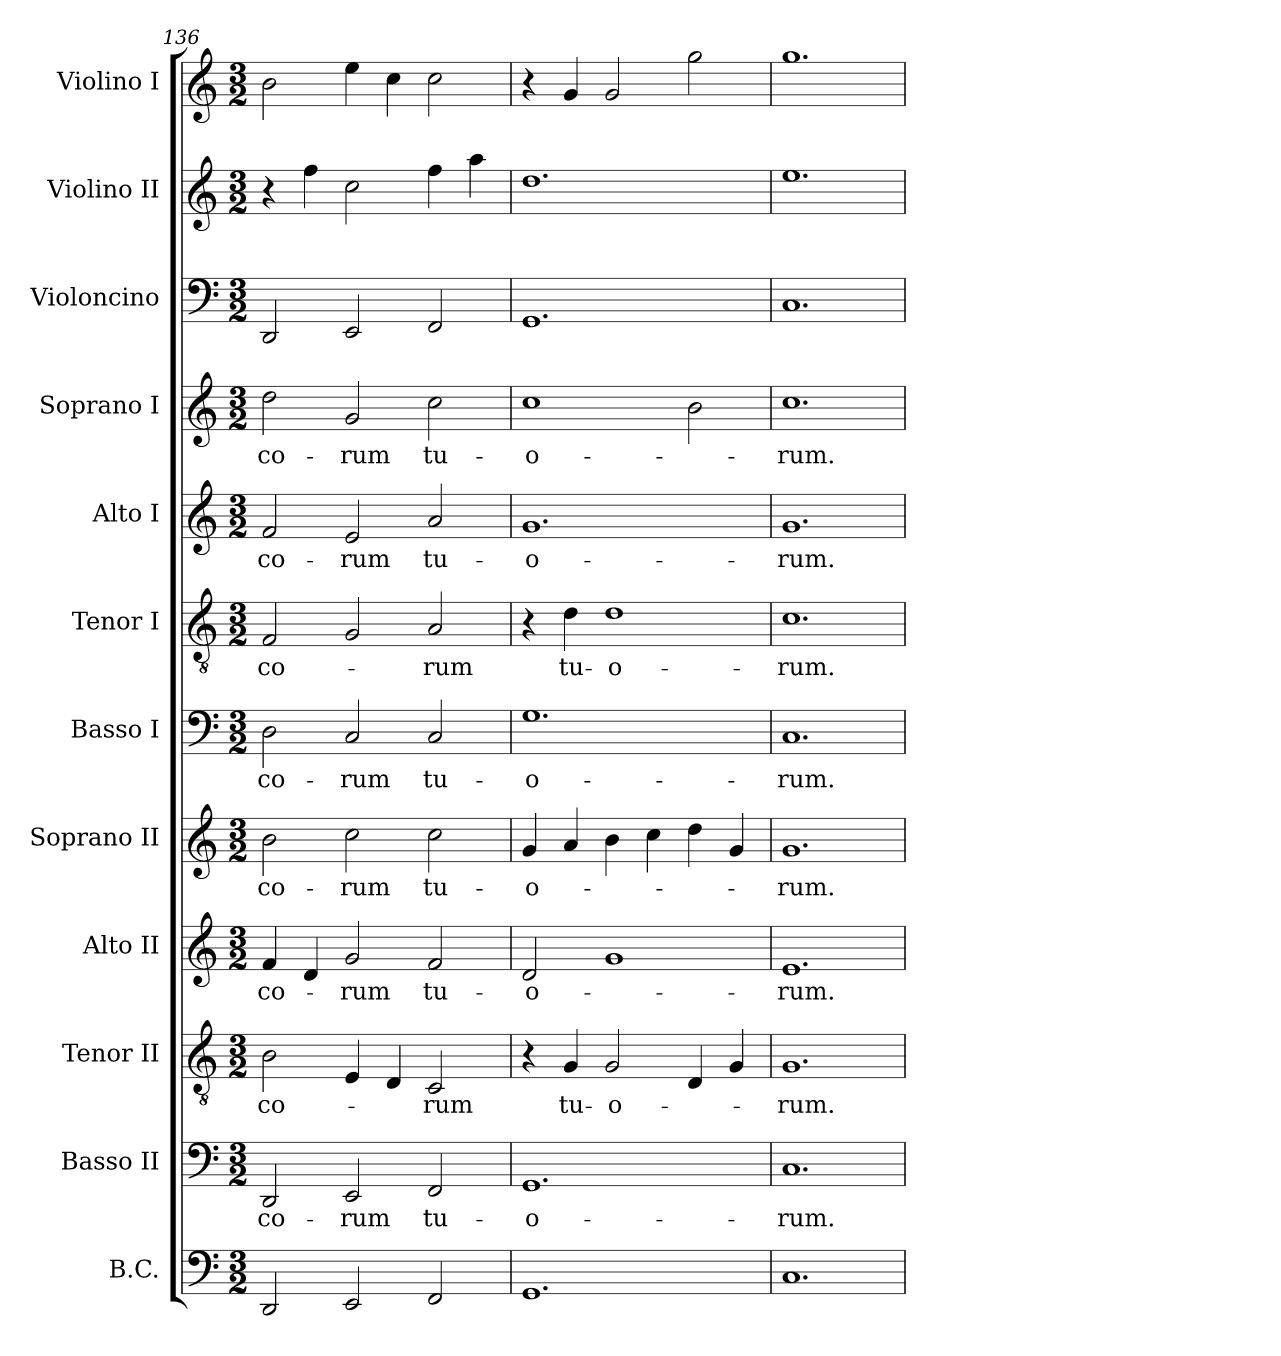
**kern	**kern	**text	**kern	**text	**kern	**text	**kern	**text	**kern	**text	**kern	**text	**kern	**text	**kern	**text	**kern	**kern	**kern
*part12	*part11	*part11	*part10	*part10	*part9	*part9	*part8	*part8	*part7	*part7	*part6	*part6	*part5	*part5	*part4	*part4	*part3	*part2	*part1
*staff12	*staff11	*staff11	*staff10	*staff10	*staff9	*staff9	*staff8	*staff8	*staff7	*staff7	*staff6	*staff6	*staff5	*staff5	*staff4	*staff4	*staff3	*staff2	*staff1
*I"B.C.	*I"Basso II	*	*I"Tenor II	*	*I"Alto II	*	*I"Soprano II	*	*I"Basso I	*	*I"Tenor I	*	*I"Alto I	*	*I"Soprano I	*	*I"Violoncino	*I"Violino II	*I"Violino I
*I'BC	*I'B 2	*	*I'T 2	*	*I'A 2	*	*I'S 2	*	*I'B 1	*	*I'T 1	*	*I'A 1	*	*I'S 1	*	*I'Vc.	*I'Vln. II	*I'Vln. I
*clefF4	*clefF4	*	*clefGv2	*	*clefG2	*	*clefG2	*	*clefF4	*	*clefGv2	*	*clefG2	*	*clefG2	*	*clefF4	*clefG2	*clefG2
*k[]	*k[]	*	*k[]	*	*k[]	*	*k[]	*	*k[]	*	*k[]	*	*k[]	*	*k[]	*	*k[]	*k[]	*k[]
*C:	*C:	*	*C:	*	*C:	*	*C:	*	*C:	*	*C:	*	*C:	*	*C:	*	*C:	*C:	*C:
*M3/2	*M3/2	*	*M3/2	*	*M3/2	*	*M3/2	*	*M3/2	*	*M3/2	*	*M3/2	*	*M3/2	*	*M3/2	*M3/2	*M3/2
=136	=136	=136	=136	=136	=136	=136	=136	=136	=136	=136	=136	=136	=136	=136	=136	=136	=136	=136	=136
!	!	!LO:LY:b	!	!	!	!	!	!	!	!	!	!	!	!	!	!	!	!	!
!	!	!	!	!LO:LY:b	!	!	!	!	!	!	!	!	!	!	!	!	!	!	!
!	!	!	!	!	!	!LO:LY:b	!	!	!	!	!	!	!	!	!	!	!	!	!
!	!	!	!	!	!	!	!	!LO:LY:b	!	!	!	!	!	!	!	!	!	!	!
!	!	!	!	!	!	!	!	!	!	!LO:LY:b	!	!	!	!	!	!	!	!	!
!	!	!	!	!	!	!	!	!	!	!	!	!LO:LY:b	!	!	!	!	!	!	!
!	!	!	!	!	!	!	!	!	!	!	!	!	!	!LO:LY:b	!	!	!	!	!
!	!	!	!	!	!	!	!	!	!	!	!	!	!	!	!	!LO:LY:b	!	!	!
2DD/	2DD/	-co-	2B\	-co-	4f/	-co-	2b\	-co-	2D\	-co-	2F/	-co-	2f/	-co-	2dd\	-co-	2DD/	4r	2b\
.	.	.	.	.	4d/	.	.	.	.	.	.	.	.	.	.	.	.	4ff\	.
!	!	!LO:LY:b	!	!	!	!	!	!	!	!	!	!	!	!	!	!	!	!	!
!	!	!	!	!	!	!LO:LY:b	!	!	!	!	!	!	!	!	!	!	!	!	!
!	!	!	!	!	!	!	!	!LO:LY:b	!	!	!	!	!	!	!	!	!	!	!
!	!	!	!	!	!	!	!	!	!	!LO:LY:b	!	!	!	!	!	!	!	!	!
!	!	!	!	!	!	!	!	!	!	!	!	!	!	!LO:LY:b	!	!	!	!	!
!	!	!	!	!	!	!	!	!	!	!	!	!	!	!	!	!LO:LY:b	!	!	!
2EE/	2EE/	-rum	4E/	.	2g/	-rum	2cc\	-rum	2C/	-rum	2G/	.	2e/	-rum	2g/	-rum	2EE/	2cc\	4ee\
.	.	.	4D/	.	.	.	.	.	.	.	.	.	.	.	.	.	.	.	4cc\
!	!	!LO:LY:b	!	!	!	!	!	!	!	!	!	!	!	!	!	!	!	!	!
!	!	!	!	!LO:LY:b	!	!	!	!	!	!	!	!	!	!	!	!	!	!	!
!	!	!	!	!	!	!LO:LY:b	!	!	!	!	!	!	!	!	!	!	!	!	!
!	!	!	!	!	!	!	!	!LO:LY:b	!	!	!	!	!	!	!	!	!	!	!
!	!	!	!	!	!	!	!	!	!	!LO:LY:b	!	!	!	!	!	!	!	!	!
!	!	!	!	!	!	!	!	!	!	!	!	!LO:LY:b	!	!	!	!	!	!	!
!	!	!	!	!	!	!	!	!	!	!	!	!	!	!LO:LY:b	!	!	!	!	!
!	!	!	!	!	!	!	!	!	!	!	!	!	!	!	!	!LO:LY:b	!	!	!
2FF/	2FF/	tu-	2C/	-rum	2f/	tu-	2cc\	tu-	2C/	tu-	2A/	-rum	2a/	tu-	2cc\	tu-	2FF/	4ff\	2cc\
.	.	.	.	.	.	.	.	.	.	.	.	.	.	.	.	.	.	4aa\	.
=137	=137	=137	=137	=137	=137	=137	=137	=137	=137	=137	=137	=137	=137	=137	=137	=137	=137	=137	=137
!	!	!LO:LY:b	!	!	!	!	!	!	!	!	!	!	!	!	!	!	!	!	!
!	!	!	!	!	!	!LO:LY:b	!	!	!	!	!	!	!	!	!	!	!	!	!
!	!	!	!	!	!	!	!	!LO:LY:b	!	!	!	!	!	!	!	!	!	!	!
!	!	!	!	!	!	!	!	!	!	!LO:LY:b	!	!	!	!	!	!	!	!	!
!	!	!	!	!	!	!	!	!	!	!	!	!	!	!LO:LY:b	!	!	!	!	!
!	!	!	!	!	!	!	!	!	!	!	!	!	!	!	!	!LO:LY:b	!	!	!
1.GG	1.GG	-o-	4r	.	2d/	-o-	4g/	-o-	1.G	-o-	4r	.	1.g	-o-	1cc	-o-	1.GG	1.dd	4r
!	!	!	!	!LO:LY:b	!	!	!	!	!	!	!	!	!	!	!	!	!	!	!
!	!	!	!	!	!	!	!	!	!	!	!	!LO:LY:b	!	!	!	!	!	!	!
.	.	.	4G/	tu-	.	.	4a/	.	.	.	4d\	tu-	.	.	.	.	.	.	4g/
!	!	!	!	!LO:LY:b	!	!	!	!	!	!	!	!	!	!	!	!	!	!	!
!	!	!	!	!	!	!	!	!	!	!	!	!LO:LY:b	!	!	!	!	!	!	!
.	.	.	2G/	-o-	1g	.	4b\	.	.	.	1d	-o-	.	.	.	.	.	.	2g/
.	.	.	.	.	.	.	4cc\	.	.	.	.	.	.	.	.	.	.	.	.
.	.	.	4D/	.	.	.	4dd\	.	.	.	.	.	.	.	2b\	.	.	.	2gg\
.	.	.	4G/	.	.	.	4g/	.	.	.	.	.	.	.	.	.	.	.	.
=138	=138	=138	=138	=138	=138	=138	=138	=138	=138	=138	=138	=138	=138	=138	=138	=138	=138	=138	=138
!	!	!LO:LY:b	!	!	!	!	!	!	!	!	!	!	!	!	!	!	!	!	!
!	!	!	!	!LO:LY:b	!	!	!	!	!	!	!	!	!	!	!	!	!	!	!
!	!	!	!	!	!	!LO:LY:b	!	!	!	!	!	!	!	!	!	!	!	!	!
!	!	!	!	!	!	!	!	!LO:LY:b	!	!	!	!	!	!	!	!	!	!	!
!	!	!	!	!	!	!	!	!	!	!LO:LY:b	!	!	!	!	!	!	!	!	!
!	!	!	!	!	!	!	!	!	!	!	!	!LO:LY:b	!	!	!	!	!	!	!
!	!	!	!	!	!	!	!	!	!	!	!	!	!	!LO:LY:b	!	!	!	!	!
!	!	!	!	!	!	!	!	!	!	!	!	!	!	!	!	!LO:LY:b	!	!	!
1.C	1.C	-rum.	1.G	-rum.	1.e	-rum.	1.g	-rum.	1.C	-rum.	1.c	-rum.	1.g	-rum.	1.cc	-rum.	1.C	1.ee	1.gg
=	=	=	=	=	=	=	=	=	=	=	=	=	=	=	=	=	=	=	=
*-	*-	*-	*-	*-	*-	*-	*-	*-	*-	*-	*-	*-	*-	*-	*-	*-	*-	*-	*-
